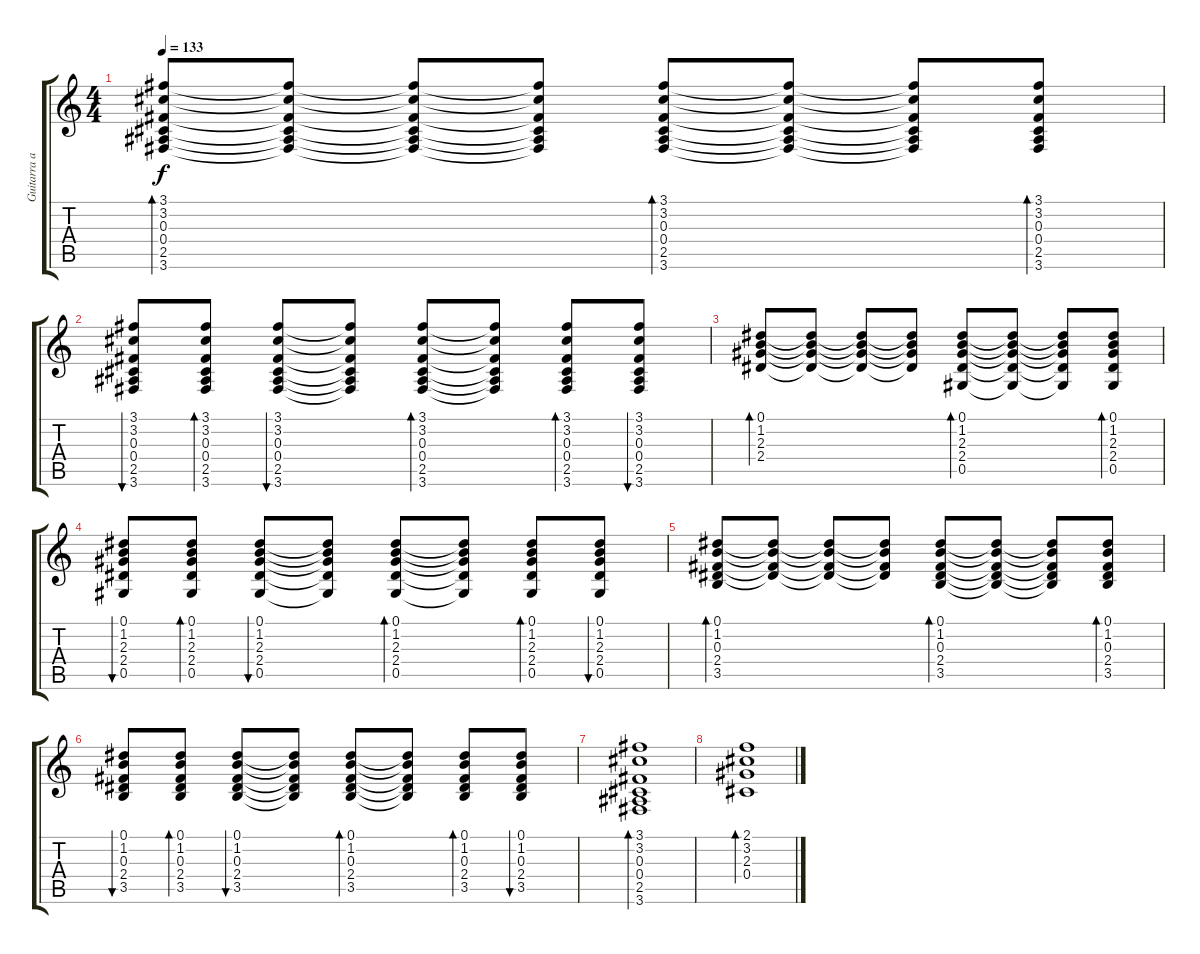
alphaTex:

\track ("Guitarra acustica" "Guitarra a") {instrument acousticguitarsteel}
\staff {score tabs}
\tuning (Eb4 Bb3 Gb3 Db3 Ab2 Eb2) {hide}
\ts (4 4)
\tempo 133
\clef g2
\ks c
(3.1 3.2 0.3 0.4 2.5 3.6).8{bd 60 dy f} (3.1{t} 3.2{t} 0.3{t} 0.4{t} 2.5{t} 3.6{t}).8 (3.1{t} 3.2{t} 0.3{t} 0.4{t} 2.5{t} 3.6{t}).8 (3.1{t} 3.2{t} 0.3{t} 0.4{t} 2.5{t} 3.6{t}).8 (3.1 3.2 0.3 0.4 2.5 3.6).8{bd 60} (3.1{t} 3.2{t} 0.3{t} 0.4{t} 2.5{t} 3.6{t}).8 (3.1{t} 3.2{t} 0.3{t} 0.4{t} 2.5{t} 3.6{t}).8 (3.1 3.2 0.3 0.4 2.5 3.6).8{bd 60} |
(3.1 3.2 0.3 0.4 2.5 3.6).8{bu 60} (3.1 3.2 0.3 0.4 2.5 3.6).8{bd 60} (3.1 3.2 0.3 0.4 2.5 3.6).8{bu 60} (3.1{t} 3.2{t} 0.3{t} 0.4{t} 2.5{t} 3.6{t}).8 (3.1 3.2 0.3 0.4 2.5 3.6).8{bd 60} (3.1{t} 3.2{t} 0.3{t} 0.4{t} 2.5{t} 3.6{t}).8 (3.1 3.2 0.3 0.4 2.5 3.6).8{bd 60} (3.1 3.2 0.3 0.4 2.5 3.6).8{bu 60} |
(0.1 1.2 2.3 2.4).8{bd 60} (0.1{t} 1.2{t} 2.3{t} 2.4{t}).8 (0.1{t} 1.2{t} 2.3{t} 2.4{t}).8 (0.1{t} 1.2{t} 2.3{t} 2.4{t}).8 (0.1 1.2 2.3 2.4 0.5).8{bd 60} (0.1{t} 1.2{t} 2.3{t} 2.4{t} 0.5{t}).8 (0.1{t} 1.2{t} 2.3{t} 2.4{t} 0.5{t}).8 (0.1 1.2 2.3 2.4 0.5).8{bd 60} |
(0.1 1.2 2.3 2.4 0.5).8{bu 60} (0.1 1.2 2.3 2.4 0.5).8{bd 60} (0.1 1.2 2.3 2.4 0.5).8{bu 60} (0.1{t} 1.2{t} 2.3{t} 2.4{t} 0.5{t}).8 (0.1 1.2 2.3 2.4 0.5).8{bd 60} (0.1{t} 1.2{t} 2.3{t} 2.4{t} 0.5{t}).8 (0.1 1.2 2.3 2.4 0.5).8{bd 60} (0.1 1.2 2.3 2.4 0.5).8{bu 60} |
(0.1 1.2 0.3 2.4 3.5).8{bd 60} (0.1{t} 1.2{t} 0.3{t} 2.4{t}).8 (0.1{t} 1.2{t} 0.3{t} 2.4{t}).8 (0.1{t} 1.2{t} 0.3{t} 2.4{t}).8 (0.1 1.2 0.3 2.4 3.5).8{bd 60} (0.1{t} 1.2{t} 0.3{t} 2.4{t} 3.5{t}).8 (0.1{t} 1.2{t} 0.3{t} 2.4{t} 3.5{t}).8 (0.1 1.2 0.3 2.4 3.5).8{bd 60} |
(0.1 1.2 0.3 2.4 3.5).8{bu 60} (0.1 1.2 0.3 2.4 3.5).8{bd 60} (0.1 1.2 0.3 2.4 3.5).8{bu 60} (0.1{t} 1.2{t} 0.3{t} 2.4{t} 3.5{t}).8 (0.1 1.2 0.3 2.4 3.5).8{bd 60} (0.1{t} 1.2{t} 0.3{t} 2.4{t} 3.5{t}).8 (0.1 1.2 0.3 2.4 3.5).8{bd 60} (0.1 1.2 0.3 2.4 3.5).8{bu 60} |
(3.1 3.2 0.3 0.4 2.5 3.6).1{bd 60} |
(2.1 3.2 2.3 0.4).1{bd 60}
